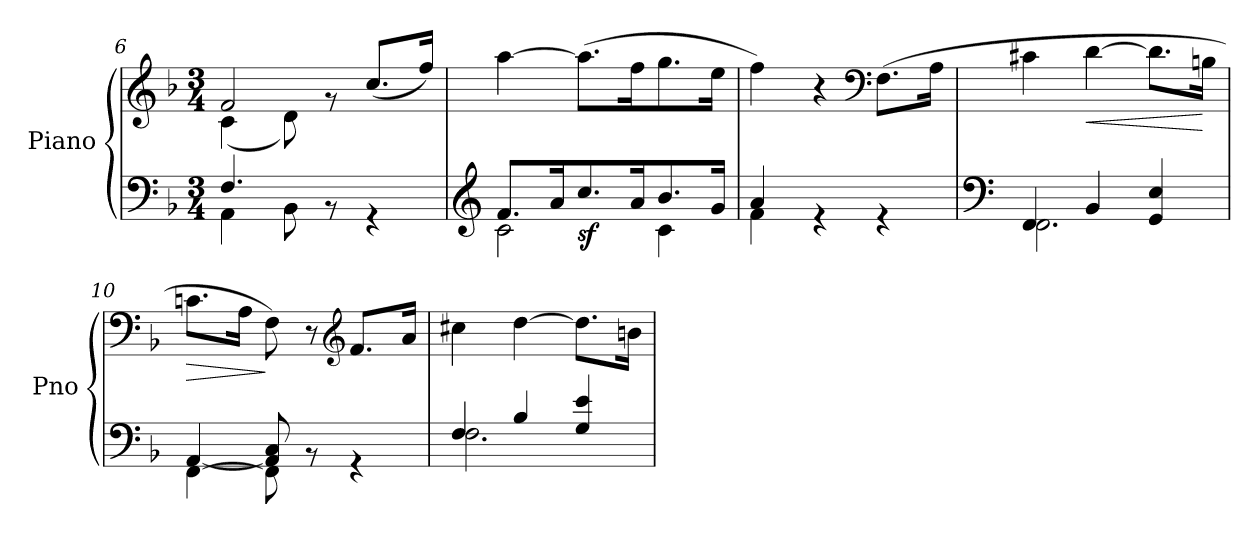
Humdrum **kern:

**kern	**kern	**dynam
*part1	*part1	*part1
*staff2	*staff1	*staff1/2
*I"Piano	*	*
*I'Pno	*	*
!!LO:LB:g=z
*clefF4	*clefG2	*
*k[b-]	*k[b-]	*
*M3/4	*M3/4	*
=6	=6	=6
*^	*^	*
*	*^	*	*	*
2.ryy	4.F/	4AA\	2f/	(<4c\	.
.	.	8BB-\	.	8d\)	.
.	8r	4.ryy	.	8rg	.
.	4r	.	(>8.cc/L	4ryy	.
.	.	.	16ff/Jk)	.	.
*	*	*	*v	*v	*
=7	=7	=7	=7	=7
*clefG2	*	*	*	*
2.ryy	8.f/L	2c\	[4aa\	.
.	16a/K	.	.	.
!	!	!	!	!LO:DY:b=2
.	8.cc/	.	(>8.aa\L]	sf
.	16a/K	.	16ff\K	.
.	8.b-/	4c\	8.gg\	.
.	16g/Jk	.	16ee\Jk	.
=8	=8	=8	=8	=8
2.ryy	4a/	4f\	4ff\)	.
.	4r	2ryy	4r	.
*	*	*	*clefF4	*
.	4r	.	(>8.F\L	.
.	.	.	16A\Jk	.
=9	=9	=9	=9	=9
*clefF4	*	*	*	*
2.ryy	4FF/	2.FF\	4c#X\	.
!	!	!	!	!LO:HP:b
.	4BB-/	.	[4d\	<
.	4GG/ 4E/	.	8.d\L]	.
.	.	.	16Bn\Jk	[
=10	=10	=10	=10	=10
!	!	!	!	!LO:HP:b
2.ryy	[4AA/	[4FF\	8.cn\L	>
.	.	.	16A\Jk	.
.	8AA/] 8C/	8FF\]	8F\)	]
.	8r	4.ryy	8r	.
*	*	*	*clefG2	*
.	4r	.	8.f/L	.
.	.	.	16a/Jk	.
!!LO:LB:g=z
=11	=11	=11	=11	=11
2.ryy	4F/	2.F\	4cc#X\	.
.	4B-/	.	[4dd\	.
.	4G/ 4e/	.	8.dd\L]	.
.	.	.	16bn\Jk	.
*v	*v	*v	*	*
=	=	=
*-	*-	*-
